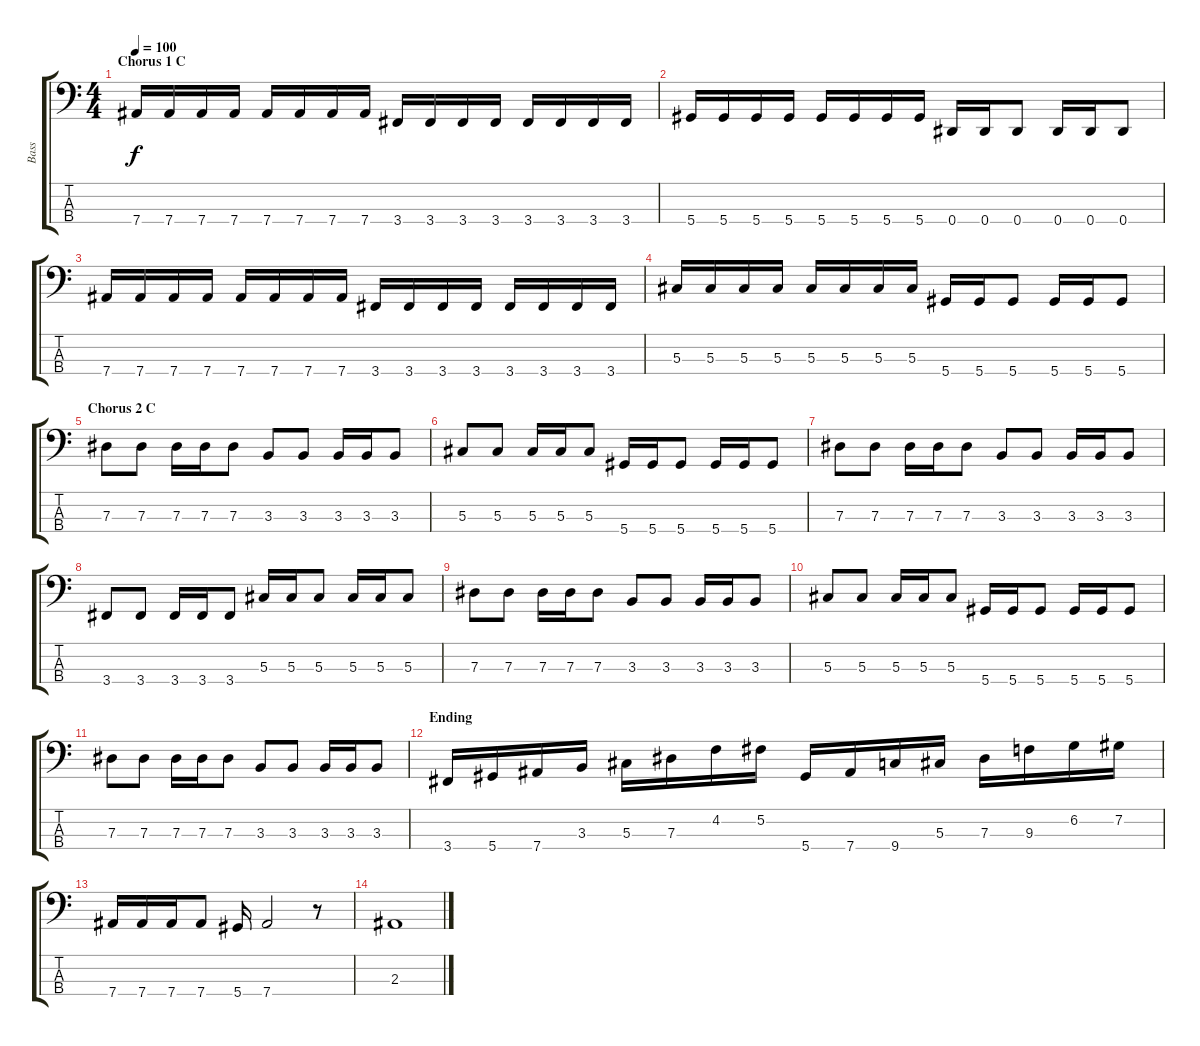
\track ("Bass" "Bass") {instrument electricbassfinger}
\staff {score tabs}
\tuning (Gb2 Db2 Ab1 Eb1) {hide}
\ts (4 4)
\section ("" "Chorus 1 C")
\tempo 100
\clef f4
\ks c
7.4.16{dy f} 7.4.16 7.4.16 7.4.16 7.4.16 7.4.16 7.4.16 7.4.16 3.4.16 3.4.16 3.4.16 3.4.16 3.4.16 3.4.16 3.4.16 3.4.16 |
5.4.16 5.4.16 5.4.16 5.4.16 5.4.16 5.4.16 5.4.16 5.4.16 0.4.16 0.4.16 0.4.8 0.4.16 0.4.16 0.4.8 |
7.4.16 7.4.16 7.4.16 7.4.16 7.4.16 7.4.16 7.4.16 7.4.16 3.4.16 3.4.16 3.4.16 3.4.16 3.4.16 3.4.16 3.4.16 3.4.16 |
5.3.16 5.3.16 5.3.16 5.3.16 5.3.16 5.3.16 5.3.16 5.3.16 5.4.16 5.4.16 5.4.8 5.4.16 5.4.16 5.4.8 |
\section ("" "Chorus 2 C")
7.3.8 7.3.8 7.3.16 7.3.16 7.3.8 3.3.8 3.3.8 3.3.16 3.3.16 3.3.8 |
5.3.8 5.3.8 5.3.16 5.3.16 5.3.8 5.4.16 5.4.16 5.4.8 5.4.16 5.4.16 5.4.8 |
7.3.8 7.3.8 7.3.16 7.3.16 7.3.8 3.3.8 3.3.8 3.3.16 3.3.16 3.3.8 |
3.4.8 3.4.8 3.4.16 3.4.16 3.4.8 5.3.16 5.3.16 5.3.8 5.3.16 5.3.16 5.3.8 |
7.3.8 7.3.8 7.3.16 7.3.16 7.3.8 3.3.8 3.3.8 3.3.16 3.3.16 3.3.8 |
5.3.8 5.3.8 5.3.16 5.3.16 5.3.8 5.4.16 5.4.16 5.4.8 5.4.16 5.4.16 5.4.8 |
7.3.8 7.3.8 7.3.16 7.3.16 7.3.8 3.3.8 3.3.8 3.3.16 3.3.16 3.3.8 |
\section ("" "Ending")
3.4.16 5.4.16 7.4.16 3.3.16 5.3.16 7.3.16 4.2.16 5.2.16 5.4.16 7.4.16 9.4.16 5.3.16 7.3.16 9.3.16 6.2.16 7.2.16 |
7.4.16 7.4.16 7.4.16 7.4.8 5.4.16 7.4.2 r.8 |
2.3.1
